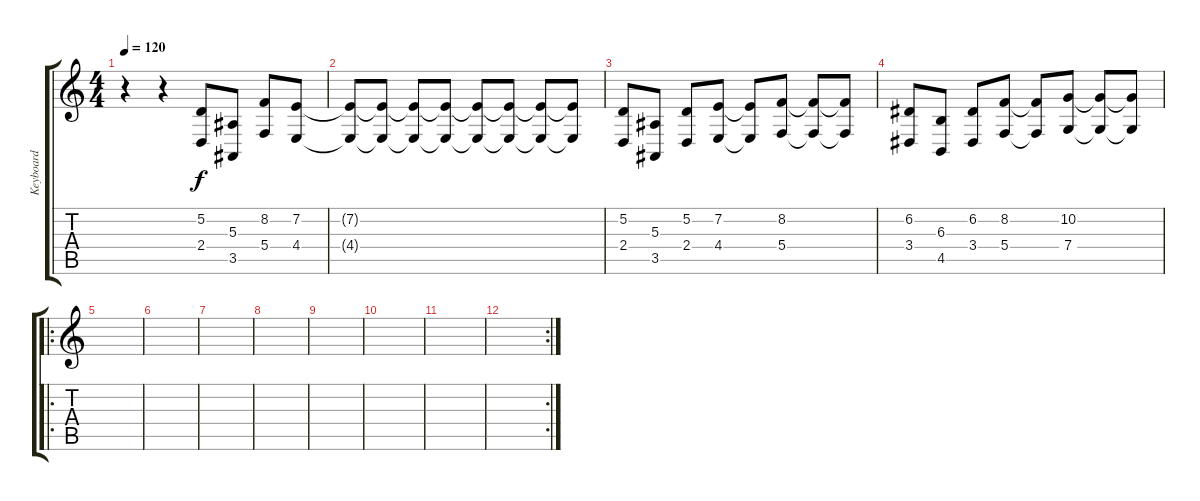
\track ("Keyboard" "Keyboard") {instrument electricgrandpiano}
\staff {score tabs}
\tuning (D4 A3 F3 C3 G2 D2) {hide}
\ts (4 4)
\tempo 120
\clef g2
\ks c
r.4{dy f} r.4 (5.2 2.4).8 (5.3 3.5).8 (8.2 5.4).8 (7.2 4.4).8 |
(7.2{t} 4.4{t}).8 (7.2{t} 4.4{t}).8 (7.2{t} 4.4{t}).8 (7.2{t} 4.4{t}).8 (7.2{t} 4.4{t}).8 (7.2{t} 4.4{t}).8 (7.2{t} 4.4{t}).8 (7.2{t} 4.4{t}).8 |
(5.2 2.4).8 (5.3 3.5).8 (5.2 2.4).8 (7.2 4.4).8 (7.2{t} 4.4{t}).8 (8.2 5.4).8 (8.2{t} 5.4{t}).8 (8.2{t} 5.4{t}).8 |
(6.2 3.4).8 (6.3 4.5).8 (6.2 3.4).8 (8.2 5.4).8 (8.2{t} 5.4{t}).8 (10.2 7.4).8 (10.2{t} 7.4{t}).8 (10.2{t} 7.4{t}).8 |
\ro
|
|
|
|
|
|
|
\rc 2
